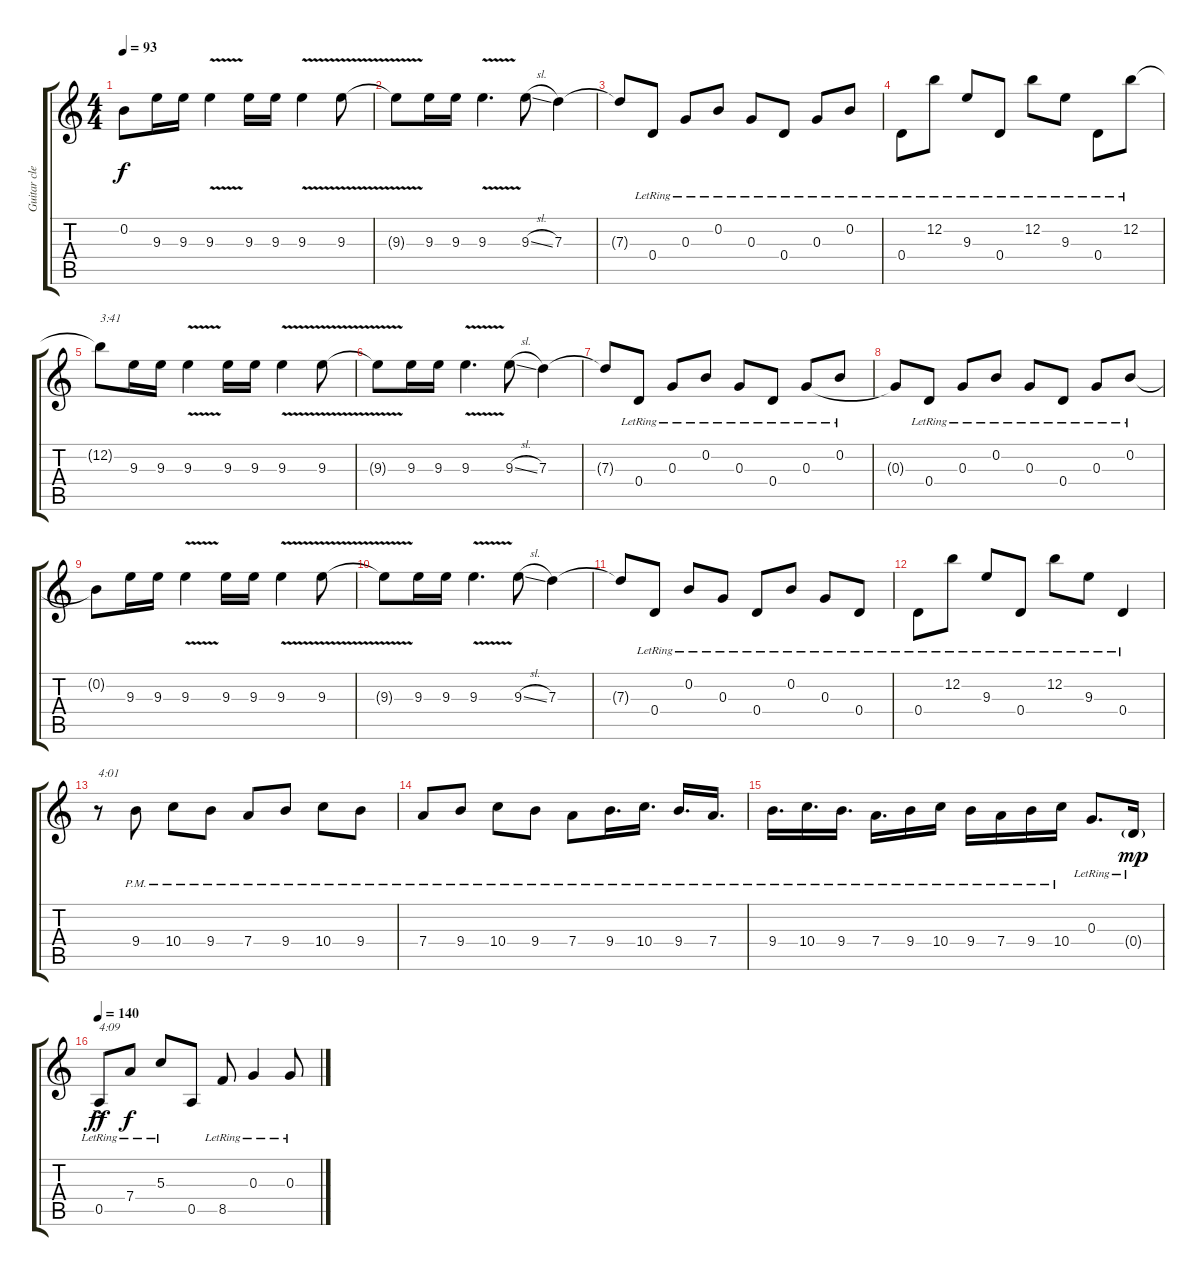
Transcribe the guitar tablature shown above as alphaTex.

\track ("Guitar clean" "Guitar cle") {instrument electricguitarclean}
\staff {score tabs}
\tuning (E4 B3 G3 D3 A2 E2) {hide}
\ts (4 4)
\tempo 93
\clef g2
\ks c
0.2{t}.8{dy f} 9.3.16 9.3.16 9.3{v}.4 9.3.16 9.3.16 9.3{v}.4 9.3{v}.8 |
9.3{t}.8 9.3.16 9.3.16 9.3{v}.4{d} 9.3{sl}.8 7.3.4 |
7.3{t}.8 0.4{lr}.8 0.3{lr}.8 0.2{lr}.8 0.3{lr}.8 0.4{lr}.8 0.3{lr}.8 0.2{lr}.8 |
0.4{lr}.8 12.2{lr}.8 9.3{lr}.8 0.4{lr}.8 12.2{lr}.8 9.3{lr}.8 0.4{lr}.8 12.2{lr}.8 |
12.2{t}.8{txt "3:41"} 9.3.16 9.3.16 9.3{v}.4 9.3.16 9.3.16 9.3{v}.4 9.3{v}.8 |
9.3{t}.8 9.3.16 9.3.16 9.3{v}.4{d} 9.3{sl}.8 7.3.4 |
7.3{t}.8 0.4{lr}.8 0.3{lr}.8 0.2{lr}.8 0.3{lr}.8 0.4{lr}.8 0.3{lr}.8 0.2{lr}.8 |
0.3{t}.8 0.4{lr}.8 0.3{lr}.8 0.2{lr}.8 0.3{lr}.8 0.4{lr}.8 0.3{lr}.8 0.2{lr}.8 |
0.2{t}.8 9.3.16 9.3.16 9.3{v}.4 9.3.16 9.3.16 9.3{v}.4 9.3{v}.8 |
9.3{t}.8 9.3.16 9.3.16 9.3{v}.4{d} 9.3{sl}.8 7.3.4 |
7.3{t}.8 0.4{lr}.8 0.2{lr}.8 0.3{lr}.8 0.4{lr}.8 0.2{lr}.8 0.3{lr}.8 0.4{lr}.8 |
0.4{lr}.8 12.2{lr}.8 9.3{lr}.8 0.4{lr}.8 12.2{lr}.8 9.3{lr}.8 0.4{lr}.4 |
r.8{txt "4:01"} 9.4{pm}.8 10.4{pm}.8 9.4{pm}.8 7.4{pm}.8 9.4{pm}.8 10.4{pm}.8 9.4{pm}.8 |
7.4{pm}.8 9.4{pm}.8 10.4{pm}.8 9.4{pm}.8 7.4{pm}.8 9.4{pm}.16{d} 10.4{pm}.16{d} 9.4{pm}.16{d} 7.4{pm}.16{d} |
9.4{pm}.16{d} 10.4{pm}.16{d} 9.4{pm}.16{d} 7.4{pm}.16{d} 9.4{pm}.16 10.4{pm}.16 9.4{pm}.16 7.4{pm}.16 9.4{pm}.16 10.4{pm}.16 0.3{lr}.8{d} 0.4{g lr}.16{dy mp} |
\tempo 140
0.5{ac lr}.8{txt "4:09" dy ff} 7.4{lr}.8{dy f} 5.3{lr}.8 0.5.8 8.5{lr}.8 0.3{lr}.4 0.3{lr}.8
